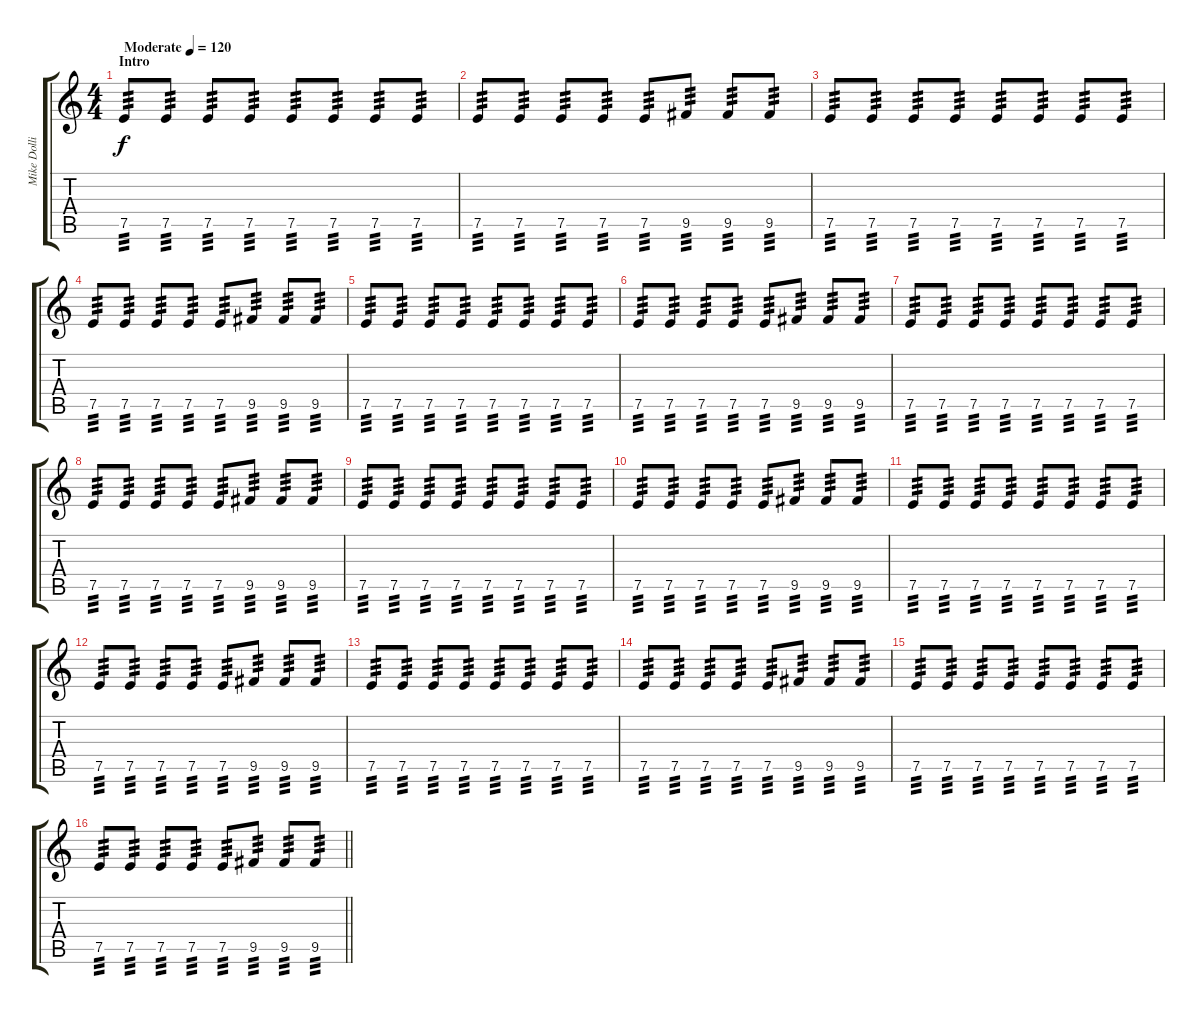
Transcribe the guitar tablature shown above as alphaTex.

\track ("Mike Dolling" "Mike Dolli") {instrument distortionguitar}
\staff {score tabs}
\tuning (E4 B3 G3 D3 A2 E2) {hide}
\ts (4 4)
\section ("" "Intro")
\tempo (120 "Moderate")
\clef g2
\ks c
7.5.8{tp 3 dy f volume 16 instrument guitarfretnoise} 7.5.8{tp 3} 7.5.8{tp 3} 7.5.8{tp 3} 7.5.8{tp 3} 7.5.8{tp 3} 7.5.8{tp 3} 7.5.8{tp 3} |
7.5.8{tp 3} 7.5.8{tp 3} 7.5.8{tp 3} 7.5.8{tp 3} 7.5.8{tp 3} 9.5.8{tp 3} 9.5.8{tp 3} 9.5.8{tp 3} |
7.5.8{tp 3 volume 16 instrument guitarfretnoise} 7.5.8{tp 3} 7.5.8{tp 3} 7.5.8{tp 3} 7.5.8{tp 3} 7.5.8{tp 3} 7.5.8{tp 3} 7.5.8{tp 3} |
7.5.8{tp 3} 7.5.8{tp 3} 7.5.8{tp 3} 7.5.8{tp 3} 7.5.8{tp 3} 9.5.8{tp 3} 9.5.8{tp 3} 9.5.8{tp 3} |
7.5.8{tp 3 volume 16 instrument guitarfretnoise} 7.5.8{tp 3} 7.5.8{tp 3} 7.5.8{tp 3} 7.5.8{tp 3} 7.5.8{tp 3} 7.5.8{tp 3} 7.5.8{tp 3} |
7.5.8{tp 3} 7.5.8{tp 3} 7.5.8{tp 3} 7.5.8{tp 3} 7.5.8{tp 3} 9.5.8{tp 3} 9.5.8{tp 3} 9.5.8{tp 3} |
7.5.8{tp 3 volume 16 instrument guitarfretnoise} 7.5.8{tp 3} 7.5.8{tp 3} 7.5.8{tp 3} 7.5.8{tp 3} 7.5.8{tp 3} 7.5.8{tp 3} 7.5.8{tp 3} |
7.5.8{tp 3} 7.5.8{tp 3} 7.5.8{tp 3} 7.5.8{tp 3} 7.5.8{tp 3} 9.5.8{tp 3} 9.5.8{tp 3} 9.5.8{tp 3} |
7.5.8{tp 3 volume 16 instrument guitarfretnoise} 7.5.8{tp 3} 7.5.8{tp 3} 7.5.8{tp 3} 7.5.8{tp 3} 7.5.8{tp 3} 7.5.8{tp 3} 7.5.8{tp 3} |
7.5.8{tp 3} 7.5.8{tp 3} 7.5.8{tp 3} 7.5.8{tp 3} 7.5.8{tp 3} 9.5.8{tp 3} 9.5.8{tp 3} 9.5.8{tp 3} |
7.5.8{tp 3 volume 16 instrument guitarfretnoise} 7.5.8{tp 3} 7.5.8{tp 3} 7.5.8{tp 3} 7.5.8{tp 3} 7.5.8{tp 3} 7.5.8{tp 3} 7.5.8{tp 3} |
7.5.8{tp 3} 7.5.8{tp 3} 7.5.8{tp 3} 7.5.8{tp 3} 7.5.8{tp 3} 9.5.8{tp 3} 9.5.8{tp 3} 9.5.8{tp 3} |
7.5.8{tp 3 volume 16 instrument guitarfretnoise} 7.5.8{tp 3} 7.5.8{tp 3} 7.5.8{tp 3} 7.5.8{tp 3} 7.5.8{tp 3} 7.5.8{tp 3} 7.5.8{tp 3} |
7.5.8{tp 3} 7.5.8{tp 3} 7.5.8{tp 3} 7.5.8{tp 3} 7.5.8{tp 3} 9.5.8{tp 3} 9.5.8{tp 3} 9.5.8{tp 3} |
7.5.8{tp 3 volume 16 instrument guitarfretnoise} 7.5.8{tp 3} 7.5.8{tp 3} 7.5.8{tp 3} 7.5.8{tp 3} 7.5.8{tp 3} 7.5.8{tp 3} 7.5.8{tp 3} |
\barLineRight lightlight
7.5.8{tp 3} 7.5.8{tp 3} 7.5.8{tp 3} 7.5.8{tp 3} 7.5.8{tp 3} 9.5.8{tp 3} 9.5.8{tp 3} 9.5.8{tp 3}
